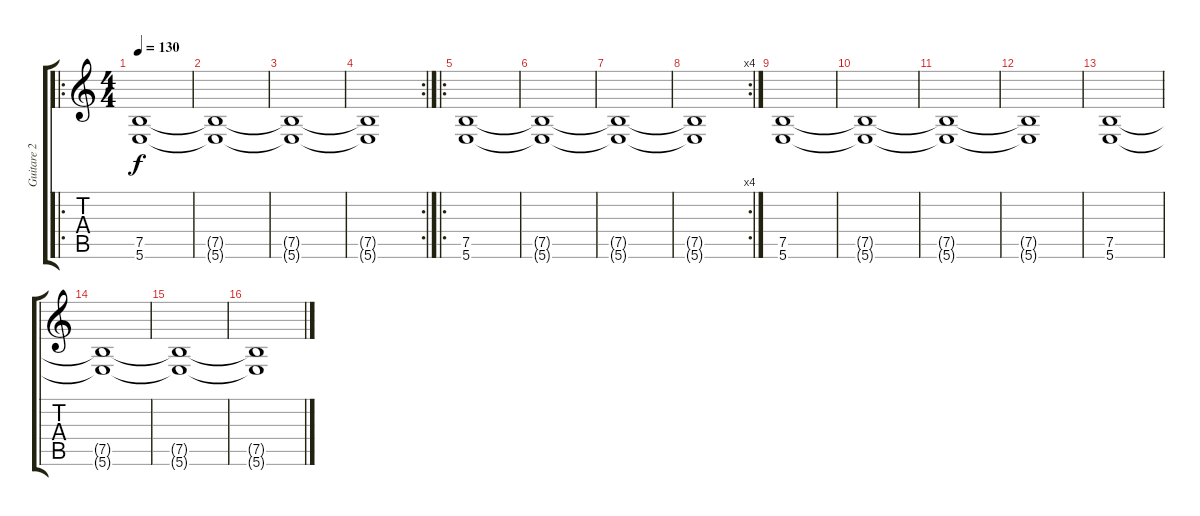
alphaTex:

\track ("Guitare 2" "Guitare 2") {instrument distortionguitar}
\staff {score tabs}
\tuning (B3 Gb3 D3 A2 E2 B1) {hide}
\ro
\ts (4 4)
\tempo 130
\clef g2
\ks c
(7.5 5.6).1{dy f} |
(7.5{t} 5.6{t}).1 |
(7.5{t} 5.6{t}).1 |
\rc 2
(7.5{t} 5.6{t}).1 |
\ro
(7.5 5.6).1 |
(7.5{t} 5.6{t}).1 |
(7.5{t} 5.6{t}).1 |
\rc 4
(7.5{t} 5.6{t}).1 |
(7.5 5.6).1 |
(7.5{t} 5.6{t}).1 |
(7.5{t} 5.6{t}).1 |
(7.5{t} 5.6{t}).1 |
(7.5 5.6).1 |
(7.5{t} 5.6{t}).1 |
(7.5{t} 5.6{t}).1 |
(7.5{t} 5.6{t}).1
